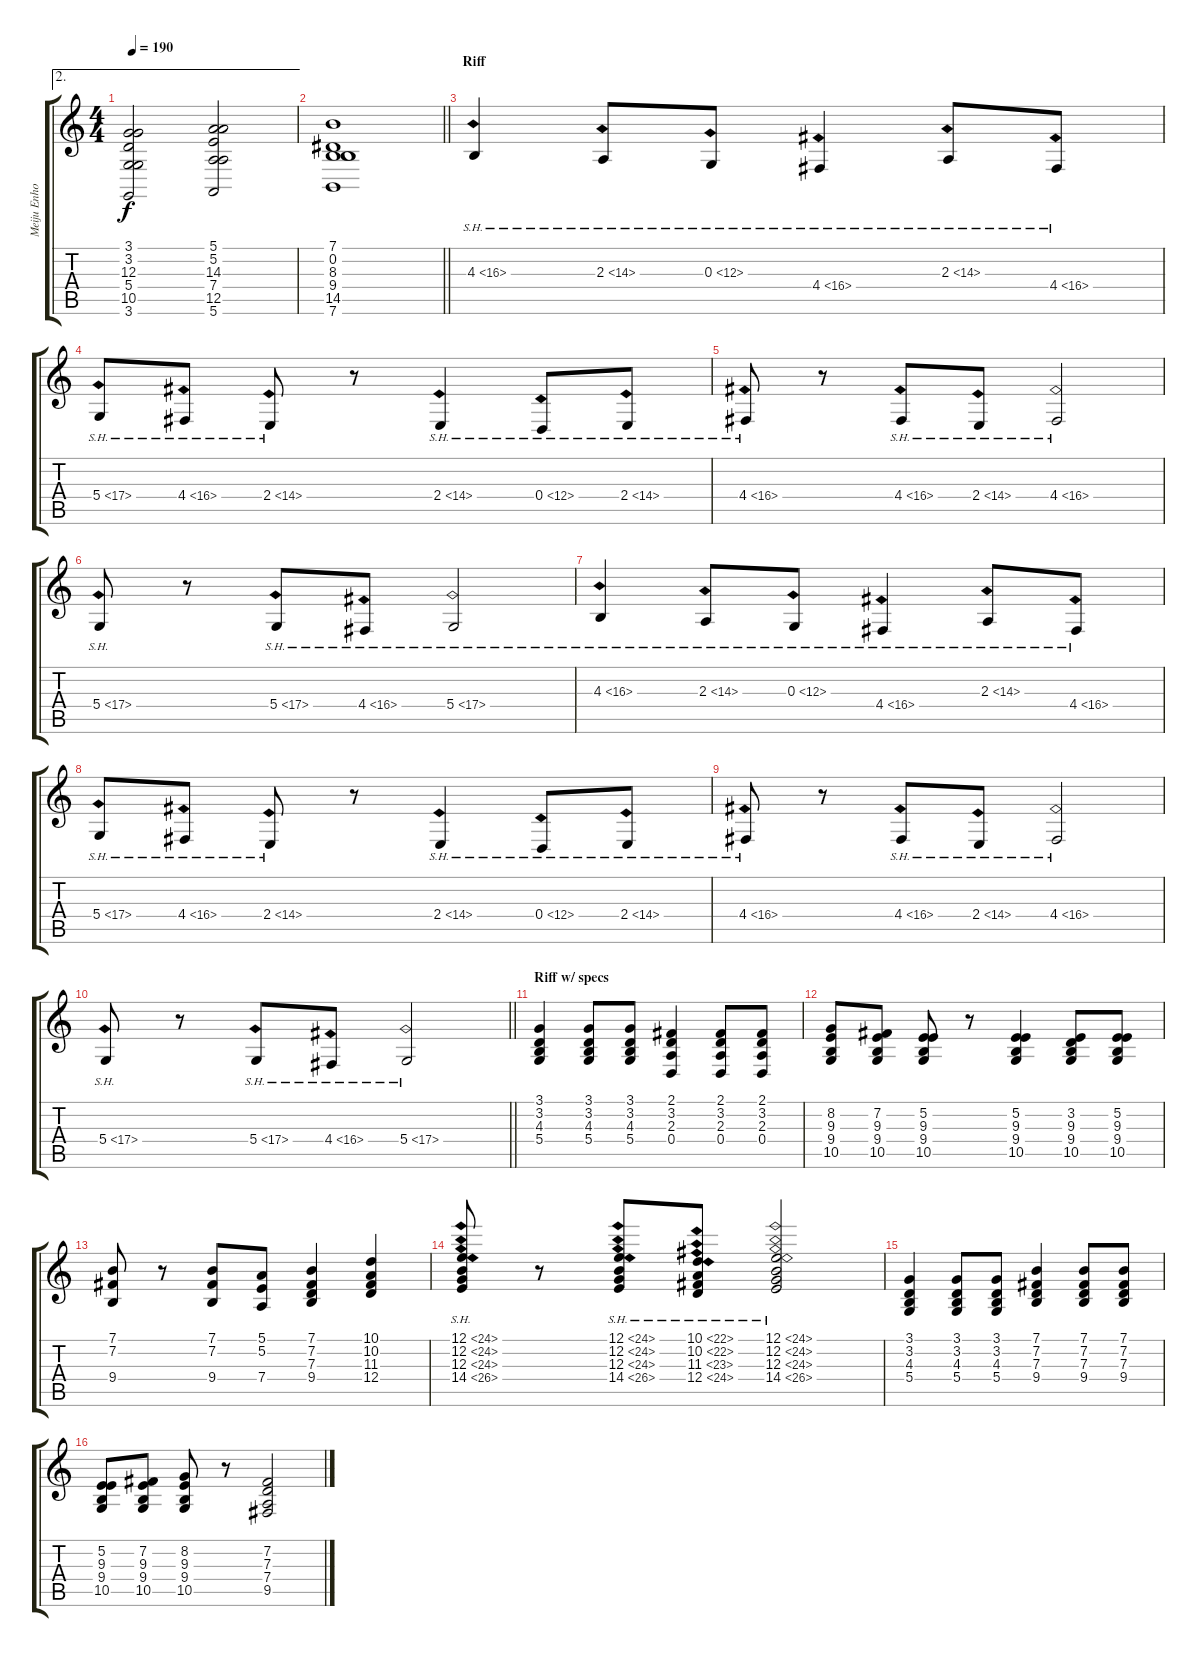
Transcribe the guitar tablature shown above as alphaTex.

\track ("Meiju Enho" "Meiju Enho") {instrument synthstrings1}
\staff {score tabs}
\tuning (E4 B3 G3 D3 A2 E2) {hide}
\ae 2
\ts (4 4)
\tempo 190
\clef g2
\ks c
(3.1 3.2 12.3 5.4 10.5 3.6).2{dy f instrument choiraahs} (5.1 5.2 14.3 7.4 12.5 5.6).2 |
\barLineRight lightlight
(7.1 0.2 8.3 9.4 14.5 7.6).1{instrument choiraahs} |
\section ("" "Riff")
4.3{sh 12}.4{volume 16 instrument stringensemble1} 2.3{sh 12}.8 0.3{sh 12}.8 4.4{sh 12}.4 2.3{sh 12}.8 4.4{sh 12}.8 |
5.4{sh 12}.8 4.4{sh 12}.8 2.4{sh 12}.8 r.8 2.4{sh 12}.4 0.4{sh 12}.8 2.4{sh 12}.8 |
4.4{sh 12}.8 r.8 4.4{sh 12}.8 2.4{sh 12}.8 4.4{sh 12}.2 |
5.4{sh 12}.8 r.8 5.4{sh 12}.8 4.4{sh 12}.8 5.4{sh 12}.2 |
4.3{sh 12}.4 2.3{sh 12}.8 0.3{sh 12}.8 4.4{sh 12}.4 2.3{sh 12}.8 4.4{sh 12}.8 |
5.4{sh 12}.8 4.4{sh 12}.8 2.4{sh 12}.8 r.8 2.4{sh 12}.4 0.4{sh 12}.8 2.4{sh 12}.8 |
4.4{sh 12}.8 r.8 4.4{sh 12}.8 2.4{sh 12}.8 4.4{sh 12}.2 |
\barLineRight lightlight
5.4{sh 12}.8 r.8 5.4{sh 12}.8 4.4{sh 12}.8 5.4{sh 12}.2 |
\section ("" "Riff w/ specs")
(3.1 3.2 4.3 5.4).4 (3.1 3.2 4.3 5.4).8 (3.1 3.2 4.3 5.4).8 (2.1 3.2 2.3 0.4).4 (2.1 3.2 2.3 0.4).8 (2.1 3.2 2.3 0.4).8 |
(8.2 9.3 9.4 10.5).8 (7.2 9.3 9.4 10.5).8 (5.2 9.3 9.4 10.5).8 r.8 (5.2 9.3 9.4 10.5).4 (3.2 9.3 9.4 10.5).8 (5.2 9.3 9.4 10.5).8 |
(7.1 7.2 9.4).8 r.8 (7.1 7.2 9.4).8 (5.1 5.2 7.4).8 (7.1 7.2 7.3 9.4).4 (10.1 10.2 11.3 12.4).4 |
(12.1{sh 12} 12.2{sh 12} 12.3{sh 12} 14.4{sh 12}).8 r.8 (12.1{sh 12} 12.2{sh 12} 12.3{sh 12} 14.4{sh 12}).8 (10.1{sh 12} 10.2{sh 12} 11.3{sh 12} 12.4{sh 12}).8 (12.1{sh 12} 12.2{sh 12} 12.3{sh 12} 14.4{sh 12}).2 |
(3.1 3.2 4.3 5.4).4 (3.1 3.2 4.3 5.4).8 (3.1 3.2 4.3 5.4).8 (7.1 7.2 7.3 9.4).4 (7.1 7.2 7.3 9.4).8 (7.1 7.2 7.3 9.4).8 |
(5.2 9.3 9.4 10.5).8 (7.2 9.3 9.4 10.5).8 (8.2 9.3 9.4 10.5).8 r.8 (7.2 7.3 7.4 9.5).2
